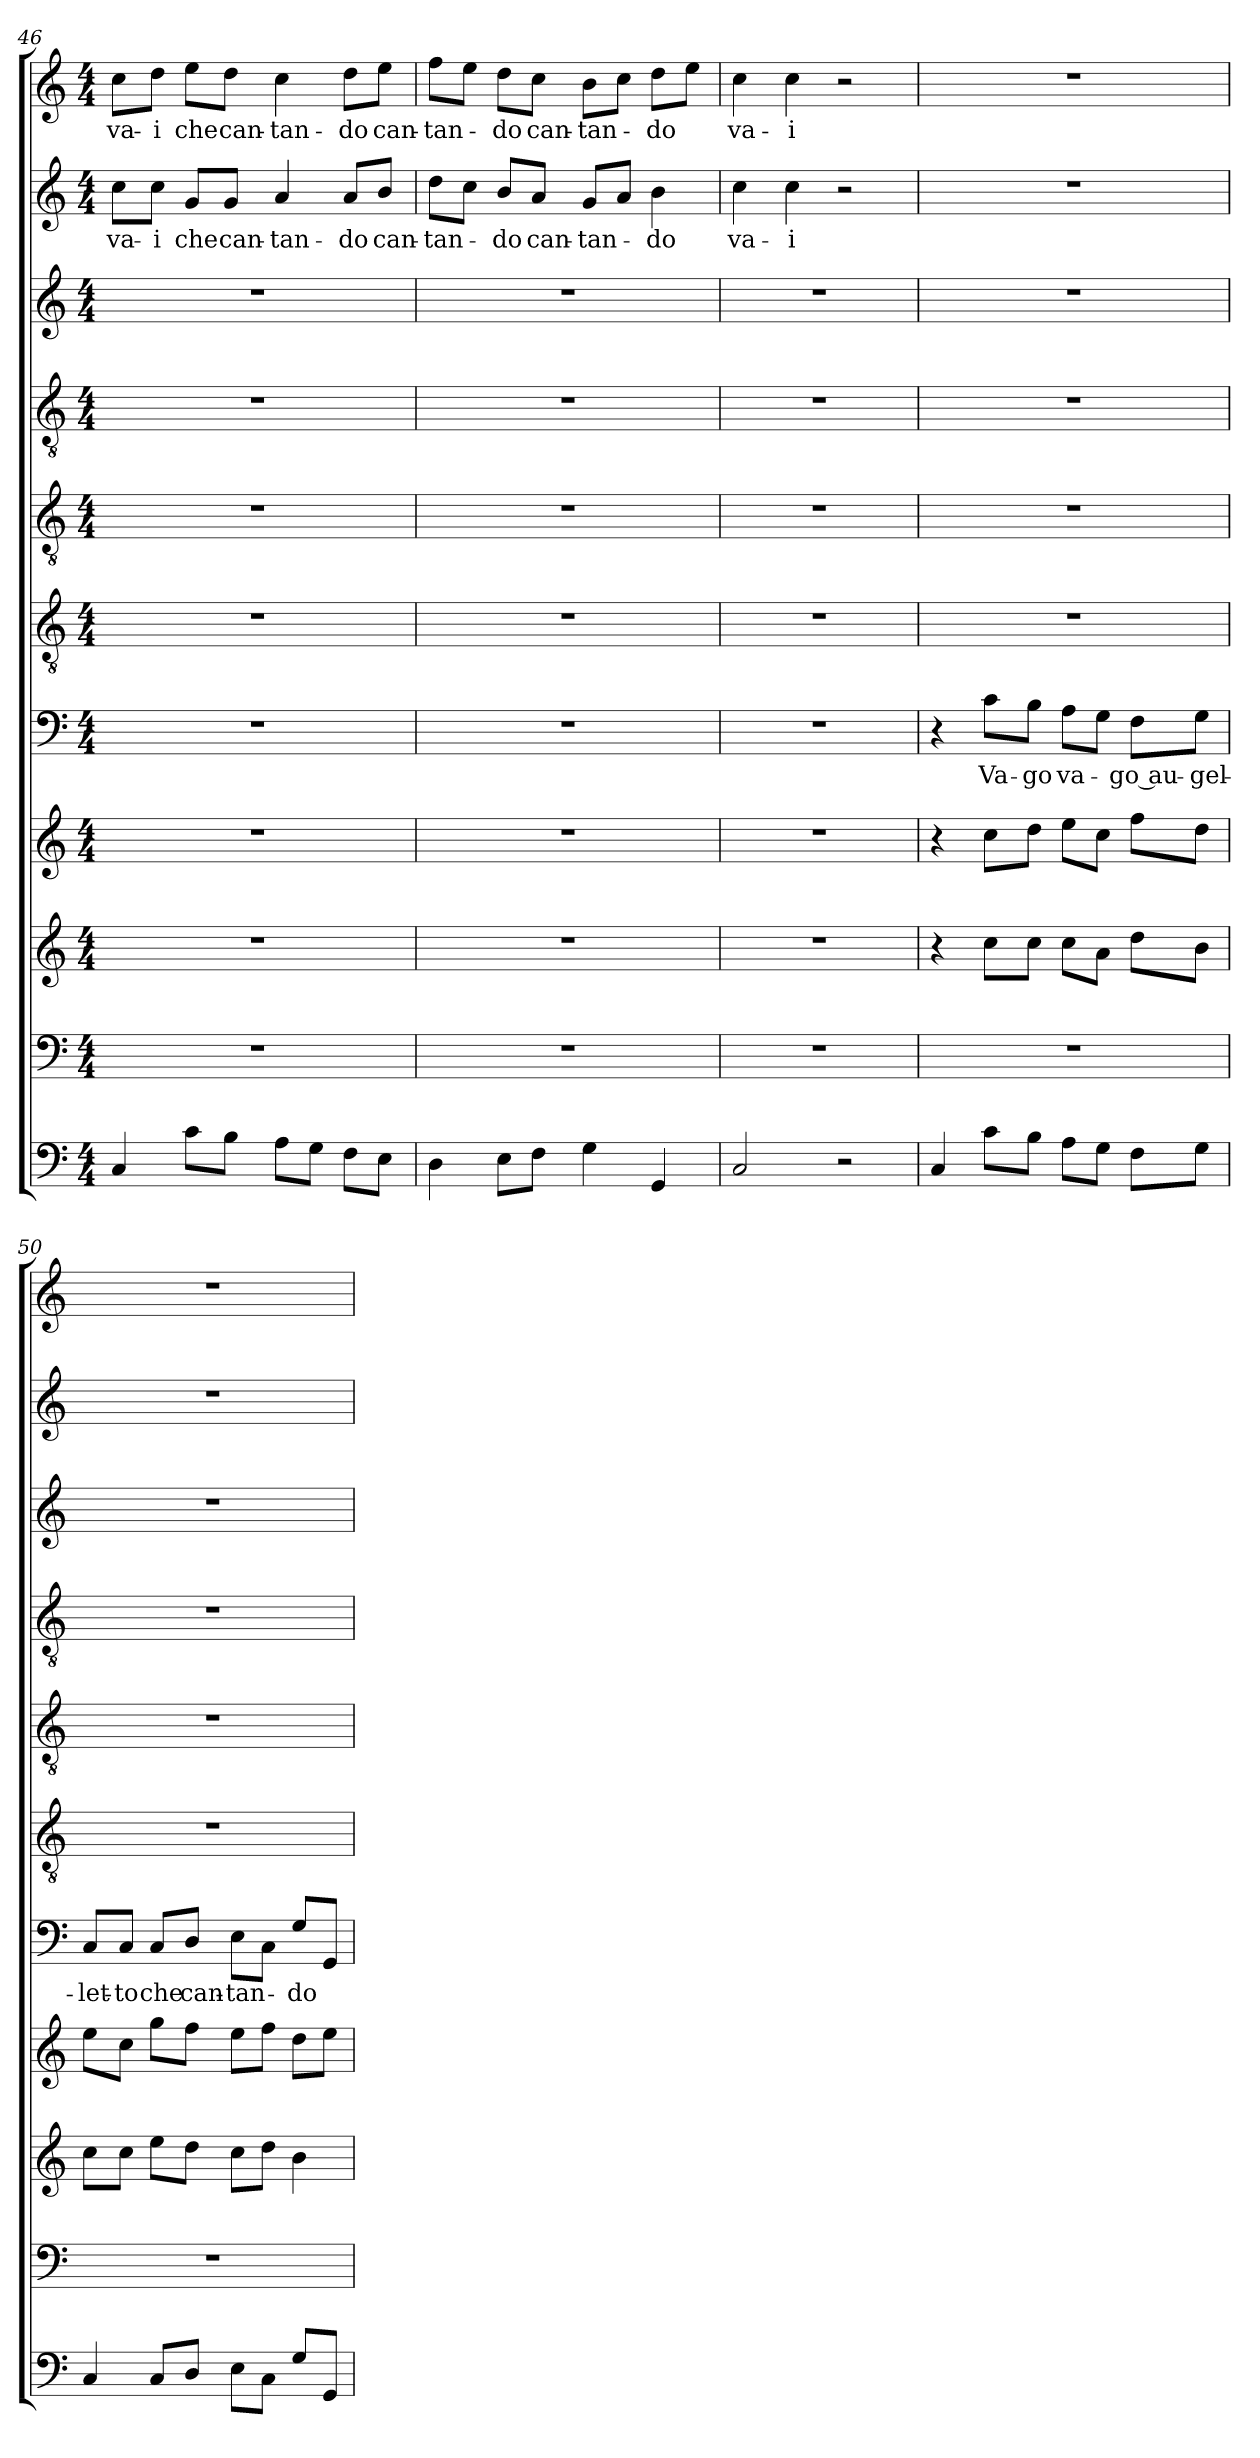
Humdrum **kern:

**kern	**kern	**kern	**kern	**kern	**text	**kern	**kern	**kern	**kern	**kern	**text	**kern	**text
*part11	*part10	*part9	*part8	*part7	*part7	*part6	*part5	*part4	*part3	*part2	*part2	*part1	*part1
*staff11	*staff10	*staff9	*staff8	*staff7	*staff7	*staff6	*staff5	*staff4	*staff3	*staff2	*staff2	*staff1	*staff1
*clefF4	*clefF4	*clefG2	*clefG2	*clefF4	*	*clefGv2	*clefGv2	*clefGv2	*clefG2	*clefG2	*	*clefG2	*
*k[]	*k[]	*k[]	*k[]	*k[]	*	*k[]	*k[]	*k[]	*k[]	*k[]	*	*k[]	*
*C:	*C:	*C:	*C:	*C:	*	*C:	*C:	*C:	*C:	*C:	*	*C:	*
*M4/4	*M4/4	*M4/4	*M4/4	*M4/4	*	*M4/4	*M4/4	*M4/4	*M4/4	*M4/4	*	*M4/4	*
=46	=46	=46	=46	=46	=46	=46	=46	=46	=46	=46	=46	=46	=46
!	!	!	!	!	!	!	!	!	!	!	!LO:LY:b	!	!LO:LY:b
4C/	1r	1r	1r	1r	.	1r	1r	1r	1r	8cc\L	va-	8cc\L	va-
!	!	!	!	!	!	!	!	!	!	!	!LO:LY:b	!	!LO:LY:b
.	.	.	.	.	.	.	.	.	.	8cc\J	-i	8dd\J	-i
!	!	!	!	!	!	!	!	!	!	!	!LO:LY:b	!	!LO:LY:b
8c\L	.	.	.	.	.	.	.	.	.	8g/L	che	8ee\L	che
!	!	!	!	!	!	!	!	!	!	!	!LO:LY:b	!	!LO:LY:b
8B\J	.	.	.	.	.	.	.	.	.	8g/J	can-	8dd\J	can-
!	!	!	!	!	!	!	!	!	!	!	!LO:LY:b	!	!LO:LY:b
8A\L	.	.	.	.	.	.	.	.	.	4a/	-tan-	4cc\	-tan-
8G\J	.	.	.	.	.	.	.	.	.	.	.	.	.
!	!	!	!	!	!	!	!	!	!	!	!LO:LY:b	!	!LO:LY:b
8F\L	.	.	.	.	.	.	.	.	.	8a/L	-do	8dd\L	-do
!	!	!	!	!	!	!	!	!	!	!	!LO:LY:b	!	!LO:LY:b
8E\J	.	.	.	.	.	.	.	.	.	8b/J	can-	8ee\J	can-
!!LO:PB:g=z
=47	=47	=47	=47	=47	=47	=47	=47	=47	=47	=47	=47	=47	=47
!	!	!	!	!	!	!	!	!	!	!	!LO:LY:b	!	!LO:LY:b
4D\	1r	1r	1r	1r	.	1r	1r	1r	1r	8dd\L	-tan-	8ff\L	-tan-
.	.	.	.	.	.	.	.	.	.	8cc\J	.	8ee\J	.
!	!	!	!	!	!	!	!	!	!	!	!LO:LY:b	!	!LO:LY:b
8E\L	.	.	.	.	.	.	.	.	.	8b/L	-do	8dd\L	-do
!	!	!	!	!	!	!	!	!	!	!	!LO:LY:b	!	!LO:LY:b
8F\J	.	.	.	.	.	.	.	.	.	8a/J	can-	8cc\J	can-
!	!	!	!	!	!	!	!	!	!	!	!LO:LY:b	!	!LO:LY:b
4G\	.	.	.	.	.	.	.	.	.	8g/L	-tan-	8b\L	-tan-
.	.	.	.	.	.	.	.	.	.	8a/J	.	8cc\J	.
!	!	!	!	!	!	!	!	!	!	!	!LO:LY:b	!	!LO:LY:b
4GG/	.	.	.	.	.	.	.	.	.	4b\	-do	8dd\L	-do
.	.	.	.	.	.	.	.	.	.	.	.	8ee\J	.
=48	=48	=48	=48	=48	=48	=48	=48	=48	=48	=48	=48	=48	=48
!	!	!	!	!	!	!	!	!	!	!	!LO:LY:b	!	!LO:LY:b
2C/	1r	1r	1r	1r	.	1r	1r	1r	1r	4cc\	va-	4cc\	va-
!	!	!	!	!	!	!	!	!	!	!	!LO:LY:b	!	!LO:LY:b
.	.	.	.	.	.	.	.	.	.	4cc\	-i	4cc\	-i
2r	.	.	.	.	.	.	.	.	.	2r	.	2r	.
=49	=49	=49	=49	=49	=49	=49	=49	=49	=49	=49	=49	=49	=49
4C/	1r	4r	4r	4r	.	1r	1r	1r	1r	1r	.	1r	.
!	!	!	!	!	!LO:LY:b	!	!	!	!	!	!	!	!
8c\L	.	8cc\L	8cc\L	8c\L	Va-	.	.	.	.	.	.	.	.
!	!	!	!	!	!LO:LY:b	!	!	!	!	!	!	!	!
8B\J	.	8cc\J	8dd\J	8B\J	-go	.	.	.	.	.	.	.	.
!	!	!	!	!	!LO:LY:b	!	!	!	!	!	!	!	!
8A\L	.	8cc\L	8ee\L	8A\L	va-	.	.	.	.	.	.	.	.
8G\J	.	8a\J	8cc\J	8G\J	.	.	.	.	.	.	.	.	.
!	!	!	!	!	!LO:LY:b	!	!	!	!	!	!	!	!
8F\L	.	8dd\L	8ff\L	8F\L	-go au-	.	.	.	.	.	.	.	.
!	!	!	!	!	!LO:LY:b	!	!	!	!	!	!	!	!
8G\J	.	8b\J	8dd\J	8G\J	-gel-	.	.	.	.	.	.	.	.
=50	=50	=50	=50	=50	=50	=50	=50	=50	=50	=50	=50	=50	=50
!	!	!	!	!	!LO:LY:b	!	!	!	!	!	!	!	!
4C/	1r	8cc\L	8ee\L	8C/L	-let-	1r	1r	1r	1r	1r	.	1r	.
!	!	!	!	!	!LO:LY:b	!	!	!	!	!	!	!	!
.	.	8cc\J	8cc\J	8C/J	-to	.	.	.	.	.	.	.	.
!	!	!	!	!	!LO:LY:b	!	!	!	!	!	!	!	!
8C/L	.	8ee\L	8gg\L	8C/L	che	.	.	.	.	.	.	.	.
!	!	!	!	!	!LO:LY:b	!	!	!	!	!	!	!	!
8D/J	.	8dd\J	8ff\J	8D/J	can-	.	.	.	.	.	.	.	.
!	!	!	!	!	!LO:LY:b	!	!	!	!	!	!	!	!
8E\L	.	8cc\L	8ee\L	8E\L	-tan-	.	.	.	.	.	.	.	.
8C\J	.	8dd\J	8ff\J	8C\J	.	.	.	.	.	.	.	.	.
!	!	!	!	!	!LO:LY:b	!	!	!	!	!	!	!	!
8G/L	.	4b\	8dd\L	8G/L	-do	.	.	.	.	.	.	.	.
8GG/J	.	.	8ee\J	8GG/J	.	.	.	.	.	.	.	.	.
=	=	=	=	=	=	=	=	=	=	=	=	=	=
*-	*-	*-	*-	*-	*-	*-	*-	*-	*-	*-	*-	*-	*-
